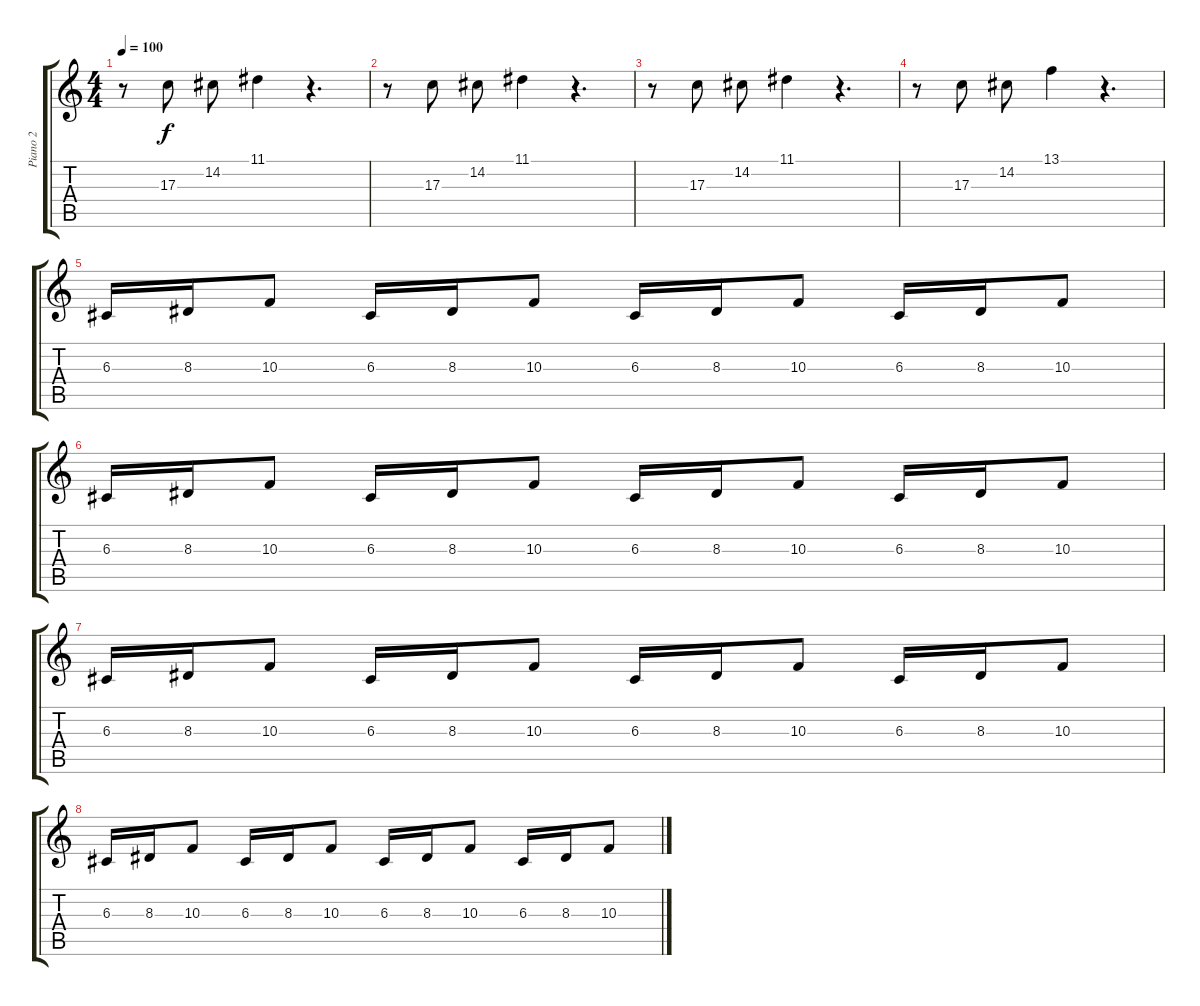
\track ("Piano 2" "Piano 2") {instrument acousticgrandpiano}
\staff {score tabs}
\tuning (E4 B3 G3 D3 A2 E2) {hide}
\ts (4 4)
\tempo 100
\clef g2
\ks c
r.8{dy f} 17.3.8 14.2.8 11.1.4 r.4{d} |
r.8 17.3.8 14.2.8 11.1.4 r.4{d} |
r.8 17.3.8 14.2.8 11.1.4 r.4{d} |
r.8 17.3.8 14.2.8 13.1.4 r.4{d} |
6.3.16 8.3.16 10.3.8 6.3.16 8.3.16 10.3.8 6.3.16 8.3.16 10.3.8 6.3.16 8.3.16 10.3.8 |
6.3.16 8.3.16 10.3.8 6.3.16 8.3.16 10.3.8 6.3.16 8.3.16 10.3.8 6.3.16 8.3.16 10.3.8 |
6.3.16 8.3.16 10.3.8 6.3.16 8.3.16 10.3.8 6.3.16 8.3.16 10.3.8 6.3.16 8.3.16 10.3.8 |
6.3.16 8.3.16 10.3.8 6.3.16 8.3.16 10.3.8 6.3.16 8.3.16 10.3.8 6.3.16 8.3.16 10.3.8
